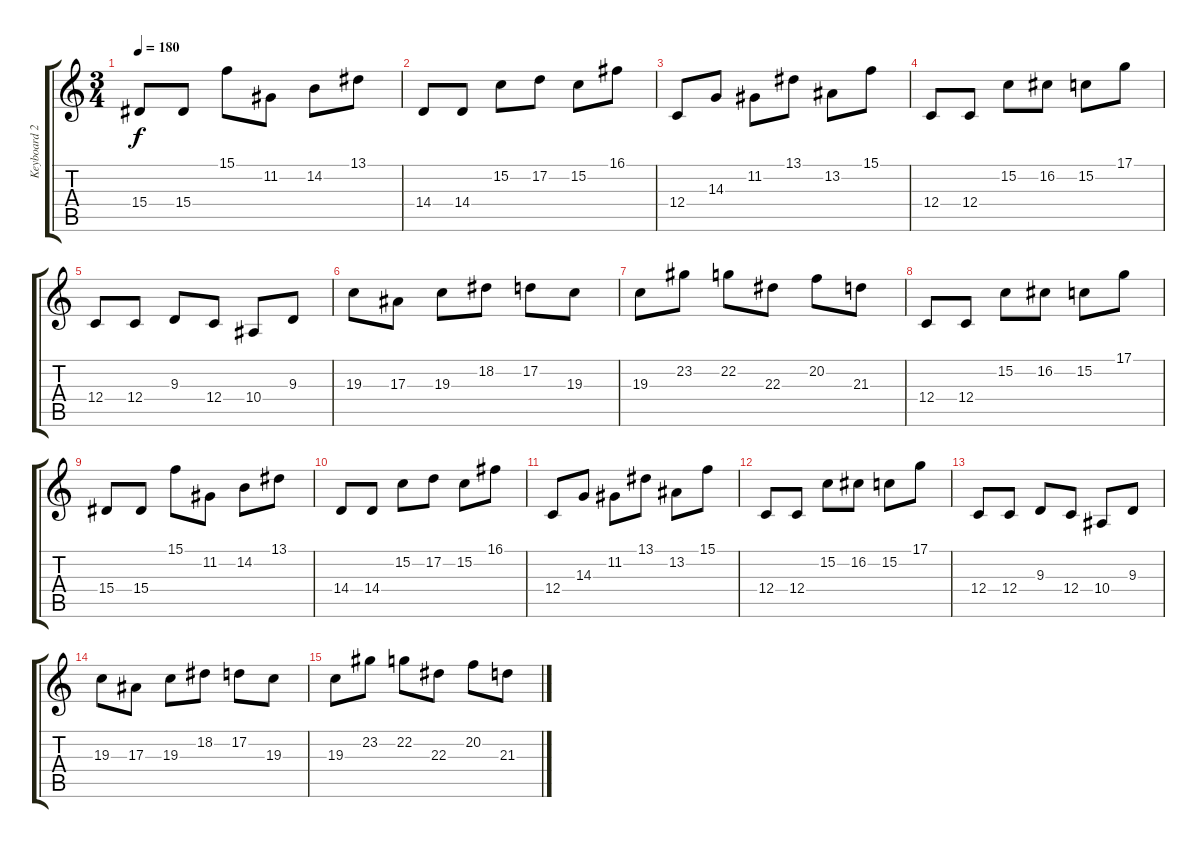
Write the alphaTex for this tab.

\track ("Keyboard 2" "Keyboard 2") {instrument pad1newage}
\staff {score tabs}
\tuning (D4 A3 F3 C3 G2 C2) {hide}
\ts (3 4)
\tempo 180
\clef g2
\ks c
15.4.8{dy f} 15.4.8 15.1.8 11.2.8 14.2.8 13.1.8 |
14.4.8 14.4.8 15.2.8 17.2.8 15.2.8 16.1.8 |
12.4.8 14.3.8 11.2.8 13.1.8 13.2.8 15.1.8 |
12.4.8 12.4.8 15.2.8 16.2.8 15.2.8 17.1.8 |
12.4.8 12.4.8 9.3.8 12.4.8 10.4.8 9.3.8 |
19.3.8 17.3.8 19.3.8 18.2.8 17.2.8 19.3.8 |
19.3.8 23.2.8 22.2.8 22.3.8 20.2.8 21.3.8 |
12.4.8 12.4.8 15.2.8 16.2.8 15.2.8 17.1.8 |
15.4.8 15.4.8 15.1.8 11.2.8 14.2.8 13.1.8 |
14.4.8 14.4.8 15.2.8 17.2.8 15.2.8 16.1.8 |
12.4.8 14.3.8 11.2.8 13.1.8 13.2.8 15.1.8 |
12.4.8 12.4.8 15.2.8 16.2.8 15.2.8 17.1.8 |
12.4.8 12.4.8 9.3.8 12.4.8 10.4.8 9.3.8 |
19.3.8 17.3.8 19.3.8 18.2.8 17.2.8 19.3.8 |
19.3.8 23.2.8 22.2.8 22.3.8 20.2.8 21.3.8
